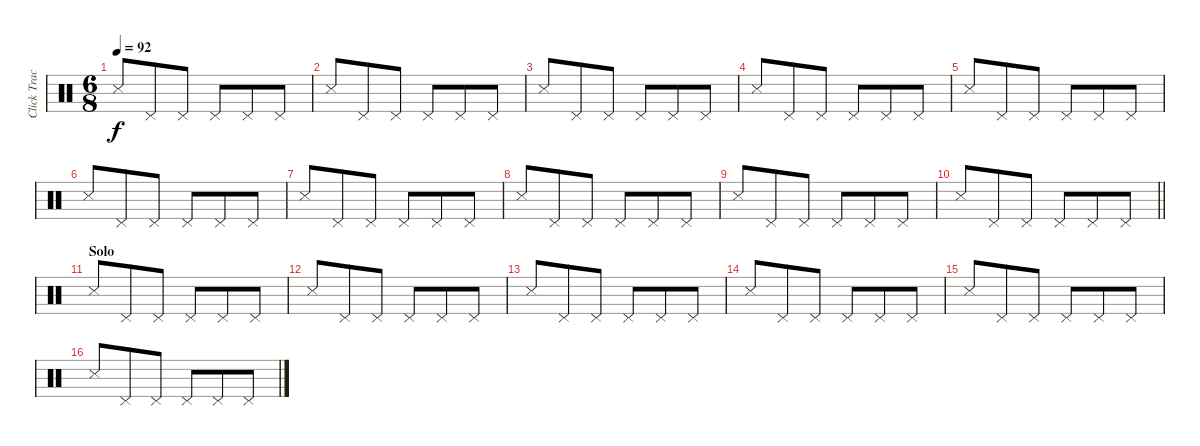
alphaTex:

\track ("Click Track" "Click Trac") {instrument percussion}
\staff {score}
\articulation defaults
\ts (6 8)
\tempo 92
\clef neutral
\ks c "Snare (side stick) 3".8{dy f} "Pedal Hi-Hat (hit)".8 "Pedal Hi-Hat (hit)".8 "Pedal Hi-Hat (hit)".8 "Pedal Hi-Hat (hit)".8 "Pedal Hi-Hat (hit)".8
|
"Snare (side stick) 3".8 "Pedal Hi-Hat (hit)".8 "Pedal Hi-Hat (hit)".8 "Pedal Hi-Hat (hit)".8 "Pedal Hi-Hat (hit)".8 "Pedal Hi-Hat (hit)".8 |
"Snare (side stick) 3".8 "Pedal Hi-Hat (hit)".8 "Pedal Hi-Hat (hit)".8 "Pedal Hi-Hat (hit)".8 "Pedal Hi-Hat (hit)".8 "Pedal Hi-Hat (hit)".8 |
"Snare (side stick) 3".8 "Pedal Hi-Hat (hit)".8 "Pedal Hi-Hat (hit)".8 "Pedal Hi-Hat (hit)".8 "Pedal Hi-Hat (hit)".8 "Pedal Hi-Hat (hit)".8 |
"Snare (side stick) 3".8 "Pedal Hi-Hat (hit)".8 "Pedal Hi-Hat (hit)".8 "Pedal Hi-Hat (hit)".8 "Pedal Hi-Hat (hit)".8 "Pedal Hi-Hat (hit)".8 |
"Snare (side stick) 3".8 "Pedal Hi-Hat (hit)".8 "Pedal Hi-Hat (hit)".8 "Pedal Hi-Hat (hit)".8 "Pedal Hi-Hat (hit)".8 "Pedal Hi-Hat (hit)".8 |
"Snare (side stick) 3".8 "Pedal Hi-Hat (hit)".8 "Pedal Hi-Hat (hit)".8 "Pedal Hi-Hat (hit)".8 "Pedal Hi-Hat (hit)".8 "Pedal Hi-Hat (hit)".8 |
"Snare (side stick) 3".8 "Pedal Hi-Hat (hit)".8 "Pedal Hi-Hat (hit)".8 "Pedal Hi-Hat (hit)".8 "Pedal Hi-Hat (hit)".8 "Pedal Hi-Hat (hit)".8 |
"Snare (side stick) 3".8 "Pedal Hi-Hat (hit)".8 "Pedal Hi-Hat (hit)".8 "Pedal Hi-Hat (hit)".8 "Pedal Hi-Hat (hit)".8 "Pedal Hi-Hat (hit)".8 |
\barLineRight lightlight "Snare (side stick) 3".8 "Pedal Hi-Hat (hit)".8 "Pedal Hi-Hat (hit)".8 "Pedal Hi-Hat (hit)".8 "Pedal Hi-Hat (hit)".8 "Pedal Hi-Hat (hit)".8
|
\section ("" "Solo")
"Snare (side stick) 3".8 "Pedal Hi-Hat (hit)".8 "Pedal Hi-Hat (hit)".8 "Pedal Hi-Hat (hit)".8 "Pedal Hi-Hat (hit)".8 "Pedal Hi-Hat (hit)".8 |
"Snare (side stick) 3".8 "Pedal Hi-Hat (hit)".8 "Pedal Hi-Hat (hit)".8 "Pedal Hi-Hat (hit)".8 "Pedal Hi-Hat (hit)".8 "Pedal Hi-Hat (hit)".8 |
"Snare (side stick) 3".8 "Pedal Hi-Hat (hit)".8 "Pedal Hi-Hat (hit)".8 "Pedal Hi-Hat (hit)".8 "Pedal Hi-Hat (hit)".8 "Pedal Hi-Hat (hit)".8 |
"Snare (side stick) 3".8 "Pedal Hi-Hat (hit)".8 "Pedal Hi-Hat (hit)".8 "Pedal Hi-Hat (hit)".8 "Pedal Hi-Hat (hit)".8 "Pedal Hi-Hat (hit)".8 |
"Snare (side stick) 3".8 "Pedal Hi-Hat (hit)".8 "Pedal Hi-Hat (hit)".8 "Pedal Hi-Hat (hit)".8 "Pedal Hi-Hat (hit)".8 "Pedal Hi-Hat (hit)".8 |
"Snare (side stick) 3".8 "Pedal Hi-Hat (hit)".8 "Pedal Hi-Hat (hit)".8 "Pedal Hi-Hat (hit)".8 "Pedal Hi-Hat (hit)".8 "Pedal Hi-Hat (hit)".8
